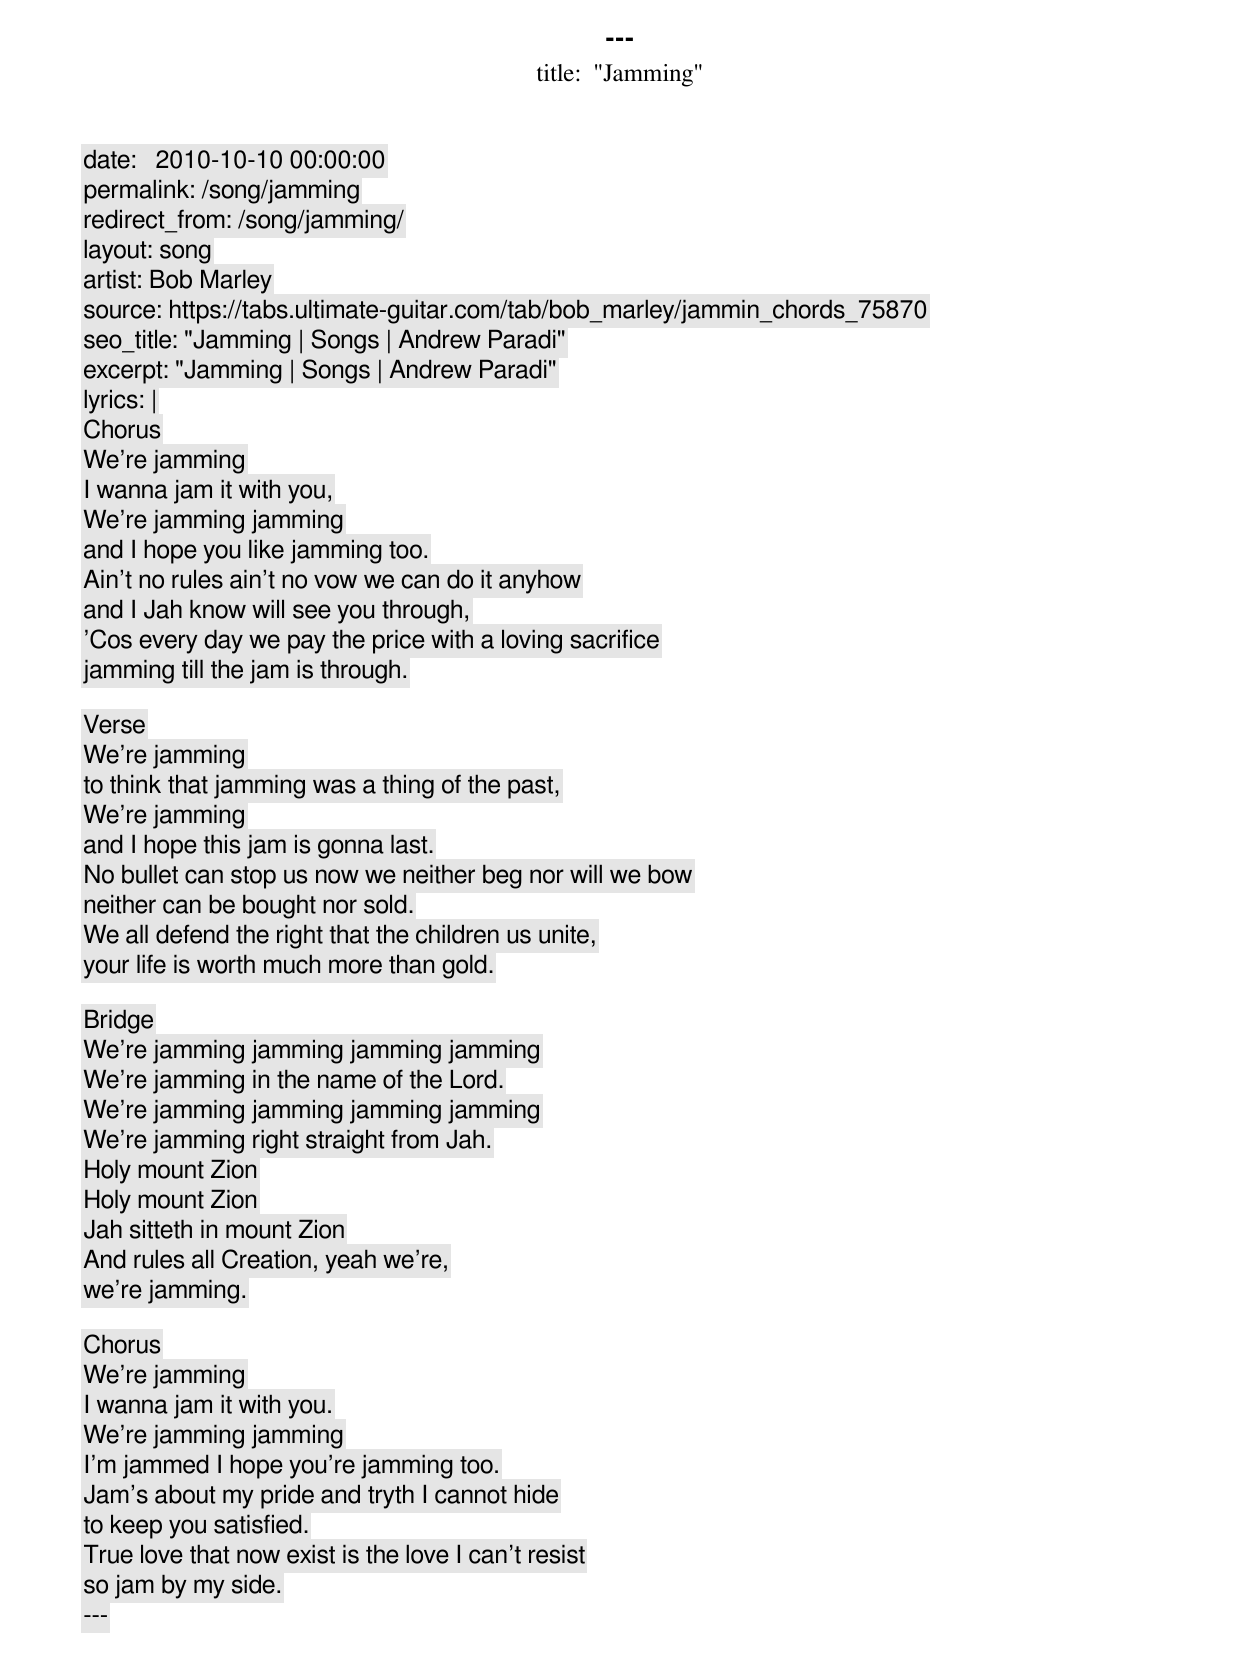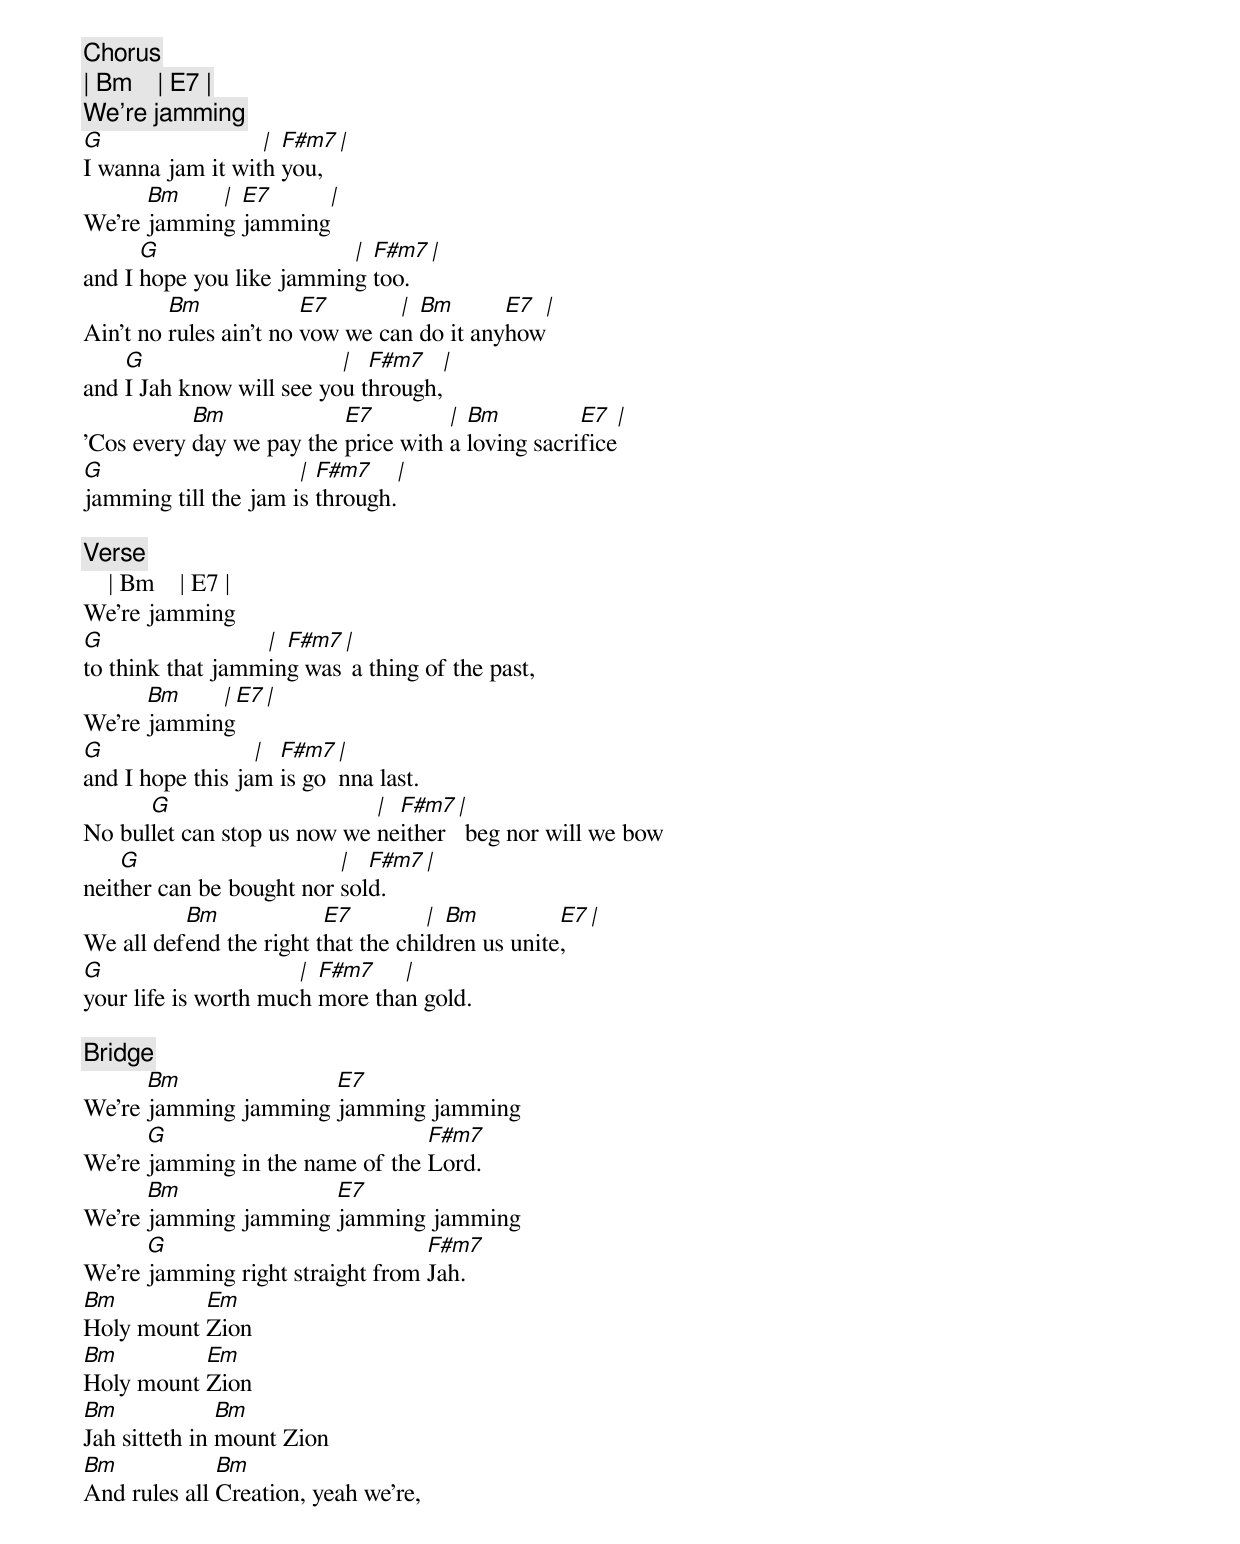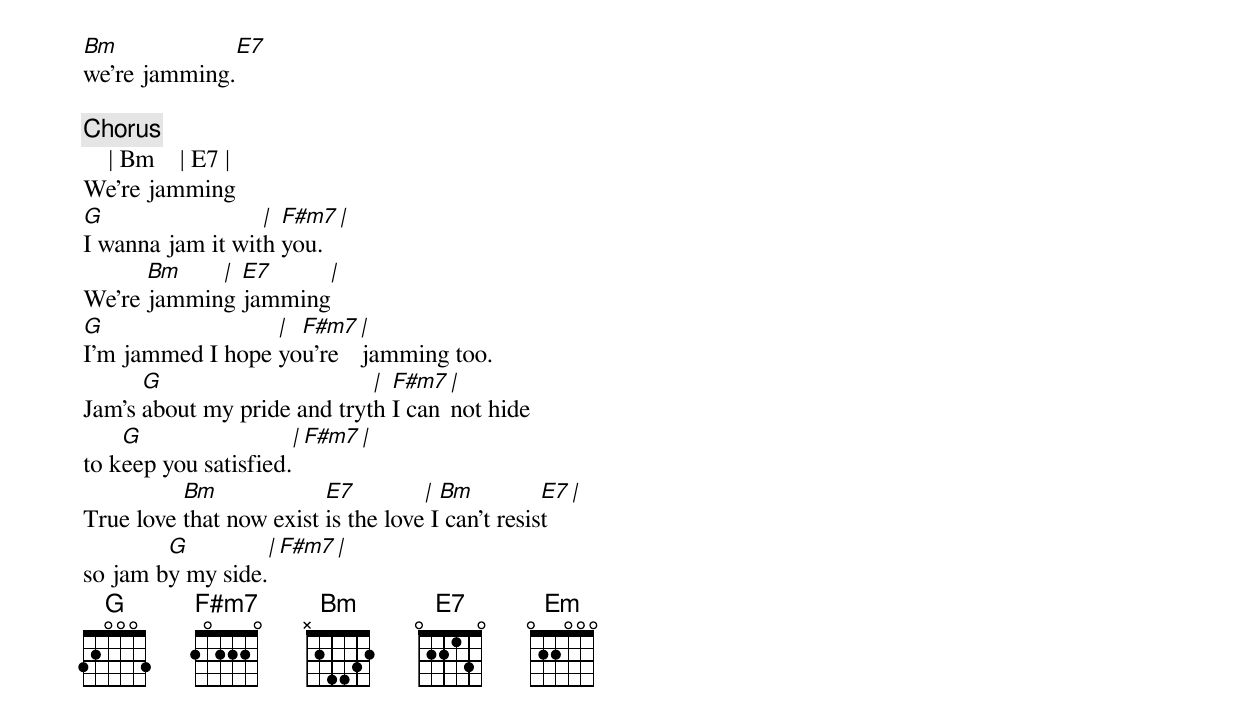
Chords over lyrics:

---
title:  "Jamming"
date:   2010-10-10 00:00:00
permalink: /song/jamming
redirect_from: /song/jamming/
layout: song
artist: Bob Marley
source: https://tabs.ultimate-guitar.com/tab/bob_marley/jammin_chords_75870
seo_title: "Jamming | Songs | Andrew Paradi"
excerpt: "Jamming | Songs | Andrew Paradi"
lyrics: |
  [Chorus]
  We're jamming
  I wanna jam it with you,
  We're jamming jamming
  and I hope you like jamming too.
  Ain't no rules ain't no vow we can do it anyhow
  and I Jah know will see you through,
  'Cos every day we pay the price with a loving sacrifice
  jamming till the jam is through.

  [Verse]
  We're jamming
  to think that jamming was a thing of the past,
  We're jamming
  and I hope this jam is gonna last.
  No bullet can stop us now we neither beg nor will we bow
  neither can be bought nor sold.
  We all defend the right that the children us unite,
  your life is worth much more than gold.

  [Bridge]
  We're jamming jamming jamming jamming
  We're jamming in the name of the Lord.
  We're jamming jamming jamming jamming
  We're jamming right straight from Jah.
  Holy mount Zion
  Holy mount Zion
  Jah sitteth in mount Zion
  And rules all Creation, yeah we're,
  we're jamming.

  [Chorus]
  We're jamming
  I wanna jam it with you.
  We're jamming jamming
  I'm jammed I hope you're jamming too.
  Jam's about my pride and tryth I cannot hide
  to keep you satisfied.
  True love that now exist is the love I can't resist
  so jam by my side.
---

[Chorus]
    | Bm    | E7 |
We're jamming
G                 | F#m7 |
I wanna jam it with you,
      Bm    | E7      |
We're jamming jamming
      G                   | F#m7 |
and I hope you like jamming too.
         Bm             E7       | Bm       E7  |
Ain't no rules ain't no vow we can do it anyhow
    G                     |  F#m7   |
and I Jah know will see you through,
           Bm             E7         | Bm          E7   |
'Cos every day we pay the price with a loving sacrifice
G                     | F#m7    |
jamming till the jam is through.

[Verse]
    | Bm    | E7 |
We're jamming
G                 | F#m7 |
to think that jamming was a thing of the past,
      Bm    | E7      |
We're jamming
G                 | F#m7 |
and I hope this jam is gonna last.
      G                      | F#m7 |
No bullet can stop us now we neither beg nor will we bow
    G                     |  F#m7   |
neither can be bought nor sold.
          Bm             E7         | Bm          E7   |
We all defend the right that the children us unite,
G                     | F#m7    |
your life is worth much more than gold.

[Bridge]
      Bm              E7
We're jamming jamming jamming jamming
      G                          F#m7
We're jamming in the name of the Lord.
      Bm              E7
We're jamming jamming jamming jamming
      G                           F#m7
We're jamming right straight from Jah.
Bm         Em
Holy mount Zion
Bm         Em
Holy mount Zion
Bm             Bm
Jah sitteth in mount Zion
Bm            Bm
And rules all Creation, yeah we're,
Bm            E7
we're jamming.

[Chorus]
    | Bm    | E7 |
We're jamming
G                 | F#m7 |
I wanna jam it with you.
      Bm    | E7      |
We're jamming jamming
G                 | F#m7 |
I'm jammed I hope you're jamming too.
      G                      | F#m7 |
Jam's about my pride and tryth I cannot hide
    G                     |  F#m7   |
to keep you satisfied.
          Bm             E7         | Bm          E7   |
True love that now exist is the love I can't resist
        G                     | F#m7    |
so jam by my side.
